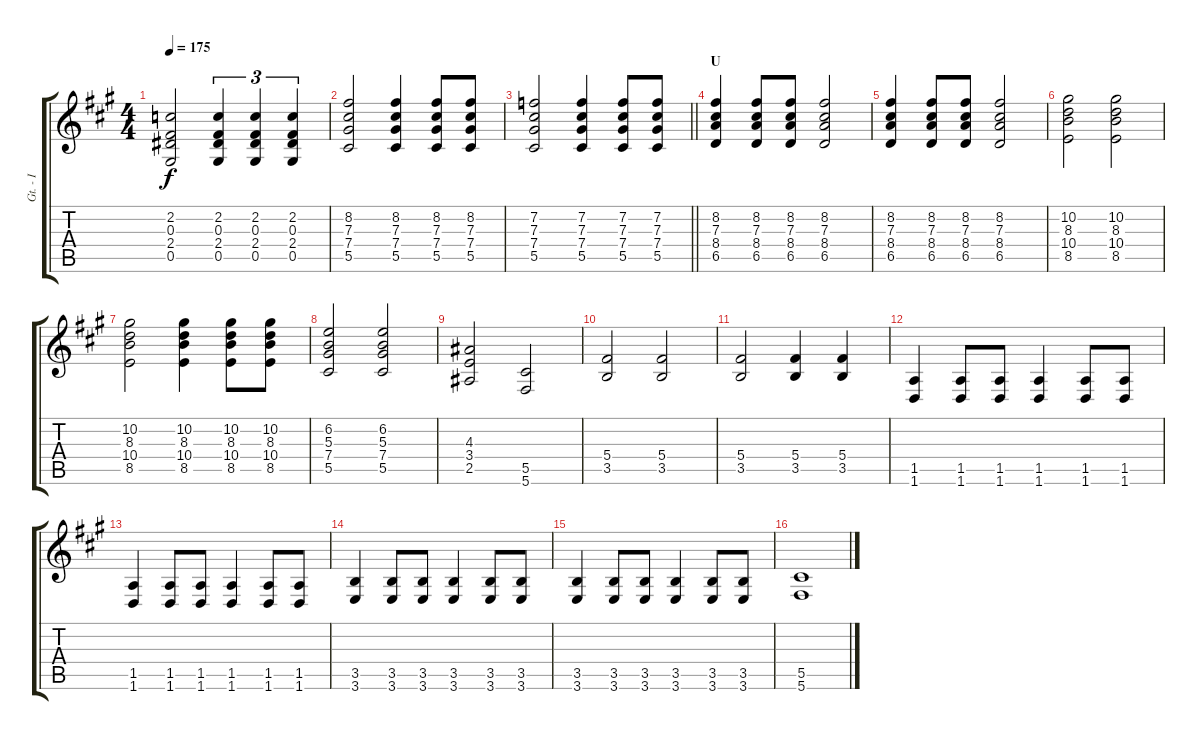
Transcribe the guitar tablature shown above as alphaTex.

\track ("Gt. - I" "Gt. - I") {instrument distortionguitar}
\staff {score tabs}
\tuning (Eb4 Bb3 Gb3 Db3 Ab2 Db2) {hide}
\ts (4 4)
\tempo 175
\clef g2
\ks f#minor
(2.2 0.3 2.4 0.5).2{dy f} (2.2 0.3 2.4 0.5).4{tu (3 2)} (2.2 0.3 2.4 0.5).4{tu (3 2)} (2.2 0.3 2.4 0.5).4{tu (3 2)} |
(8.2 7.3 7.4 5.5).2 (8.2 7.3 7.4 5.5).4 (8.2 7.3 7.4 5.5).8 (8.2 7.3 7.4 5.5).8 |
\barLineRight lightlight
(7.2 7.3 7.4 5.5).2 (7.2 7.3 7.4 5.5).4 (7.2 7.3 7.4 5.5).8 (7.2 7.3 7.4 5.5).8 |
\section ("" "U")
(8.2 7.3 8.4 6.5).4 (8.2 7.3 8.4 6.5).8 (8.2 7.3 8.4 6.5).8 (8.2 7.3 8.4 6.5).2 |
(8.2 7.3 8.4 6.5).4 (8.2 7.3 8.4 6.5).8 (8.2 7.3 8.4 6.5).8 (8.2 7.3 8.4 6.5).2 |
(10.2 8.3 10.4 8.5).2 (10.2 8.3 10.4 8.5).2 |
(10.2 8.3 10.4 8.5).2 (10.2 8.3 10.4 8.5).4 (10.2 8.3 10.4 8.5).8 (10.2 8.3 10.4 8.5).8 |
(6.2 5.3 7.4 5.5).2 (6.2 5.3 7.4 5.5).2 |
(4.3 3.4 2.5).2 (5.5 5.6).2 |
(5.4 3.5).2 (5.4 3.5).2 |
(5.4 3.5).2 (5.4 3.5).4 (5.4 3.5).4 |
(1.5 1.6).4 (1.5 1.6).8 (1.5 1.6).8 (1.5 1.6).4 (1.5 1.6).8 (1.5 1.6).8 |
(1.5 1.6).4 (1.5 1.6).8 (1.5 1.6).8 (1.5 1.6).4 (1.5 1.6).8 (1.5 1.6).8 |
(3.5 3.6).4 (3.5 3.6).8 (3.5 3.6).8 (3.5 3.6).4 (3.5 3.6).8 (3.5 3.6).8 |
(3.5 3.6).4 (3.5 3.6).8 (3.5 3.6).8 (3.5 3.6).4 (3.5 3.6).8 (3.5 3.6).8 |
(5.5 5.6).1
